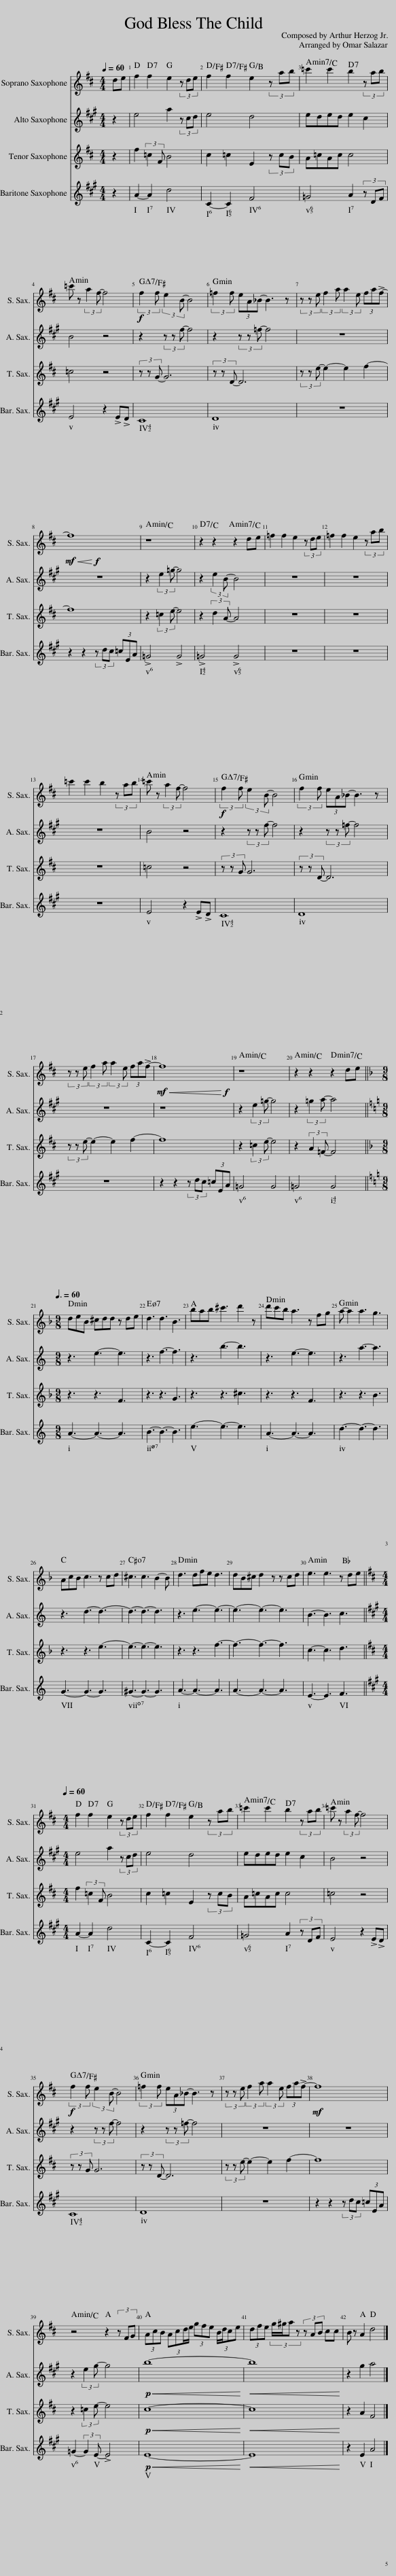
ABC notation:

X:1
%%score 1 2 3 4
L:1/8
Q:1/4=60
M:4/4
I:linebreak $
K:none
V:1 treble transpose=-2
V:2 treble transpose=-9
V:3 treble transpose=-14
V:4 treble transpose=-21
V:1
[K:D] de | f2 f2 e2 (3z de | f2 f2 e2 (3z ab | =c'2 c'2 b2 (3z ab |$ =c' z (3:2:2a2 f- f4 | %5
!f! (3:2:2f2 f (3:2:2e2 B- B4 | (3:2:2=f2 f (3eA_B- B3 z | (3z z e (3:2:2f2 a (3:2:2a2 e (3fa!>!f- |$!mf!!<(! f8!<)!!f! | z8 | %10
 z2 z2 z2 de | =f2 f2 e2 (3z de | =f2 f2 e2 (3z ab |$ =c'2 c'2 b2 (3z ab | =c' z (3:2:2a2 f- f4 | %15
!f! (3:2:2f2 f (3:2:2e2 B- B4 | (3:2:2f2 f (3eA_B- B3 z |$ (3z z e (3:2:2f2 a (3:2:2a2 e (3fa!>!f- |!mf!!<(! f8!<)!!f! | z8 | %20
 z2 z2 z2 de ||$[K:F][M:9/8][Q:3/8=60] deB ^cdd z de | d3 d3 B3 | bab ^c'3 d'2 z | d'c'b a3 z fg | %25
 a- a2 a3 g3 |$ AcB c3 z cd | ^c3 c3 B2- B | d3 dfe d3 | dB^c d2 z z cd | %30
 e3 e3 z de ||$[K:D][M:4/4][Q:1/4=60] f2 f2 e2 (3z de | f2 f2 e2 (3z ab | =c'2 c'2 b2 (3z ab | =c' z (3:2:2a2 f- f4 |$ %35
!f! (3:2:2f2 f (3:2:2e2 B- B4 | (3:2:2=f2 f (3eA_B- B3 z | (3z z e (3:2:2f2 a (3:2:2a2 e (3fa!>!f- |!mf! f8 |$ z4 z2 (3z FG | %40
 (3AcB (3:2:4Acd/e/ (3gfe (3:2:4B/d/ce | (3dfe (3:2:4g/^g/a z (3z AB cc | B z A2 d4 |] %43
V:2
[K:A] z2 | e4 a2 (3z cd | e4 d4 | eded e2 c2 |$ B4 z4 | %5
 z2 (3z z f- f4 | z2 (3z z =f- f4 | z8 |$ z8 | z2 (3:2:2e2 =g- g4 | %10
 z2 (3:2:2e2 B- B4 | z8 | z8 |$ z8 | B4 z4 | %15
 z2 (3z z f- f4 | z2 (3z z =f- f4 |$ z8 | z8 | z2 (3:2:2e2 =g- g4 | %20
 z2 (3:2:2=g2 a- a4 ||$[K:C][M:9/8] z3 e3- e3 | z3 f3- f3 | z3 b3- b3 | z3 e3- e3 | %25
 z3 a3- a3 |$ z3 d3- d3- | d3- d3- d3 | z3 e3- e3- | e3- e3- e3 | %30
 B3- B3 c3 ||$[K:A][M:4/4] e4 a2 (3z cd | e4 d4 | eded e2 c2 | B4 z4 |$ %35
 z2 (3z z f- f4 | z2 (3z z =f- f4 | z8 | z8 |$ z2 (3:2:2e2 g- g4 | %40
!p!!<(! b8-!<)! |!<(! b8!<)! | z2 g2 a4 |] %43
V:3
[K:D] z2 | f2 (3:2:2=c2 F B4 | c2 =c2 E2 (3z cB | A=cAc c4 |$ =c4 z4 | %5
 (3z z G- G6 | (3z z D- D6 | (3z z e- e2- e2 f2- |$ f8 | z2 (3:2:2=c2 e- e4 | %10
 z2 (3:2:2d2 A- A4 | z8 | z8 |$ z8 | =c4 z4 | %15
 (3z z G G6 | (3z z D- D6 |$ (3z z e- e2- e2 f2- | f8 | z2 (3:2:2=c2 e- e4 | %20
 z2 (3:2:2A2 =F- F4 ||$[K:F][M:9/8] z3 z3 F3 | z3 z3 G3 | z3 z3 ^c3 | z3 z3 F3 | %25
 z3 z3 B3 |$ z3 z3 e3- | e3- e3- e3 | z3 z3 f3- | f3- f3- f3 | %30
 c3- c3 d3 ||$[K:D][M:4/4] f2 (3:2:2=c2 F B4 | c2 =c2 E2 (3z cB | A=cAc c4 | =c4 z4 |$ %35
 (3z z G G6 | (3z z D- D6 | (3z z e- e2- e2 f2- | f8 |$ z2 (3:2:2=c2 e- e4 | %40
!p!!<(! c8-!<)! |!<(! c8!<)! | z2 A2 F4 |] %43
V:4
[K:A] z2 | A2- A2 d4 | C2- C2 F4 | =G4 A2 (3z DF |$ E4 z2 !>!E!>!D | %5
 C8 | D8 | z8 |$ z2 z2 (3z dc (3=cEA | !>!=G4 !>!G4 | %10
 !>!=G4 !>!G4 | z8 | z8 |$ z8 | E4 z2 !>!E!>!D | %15
 C8 | D8 |$ z8 | z2 z2 (3z dc (3=cEA | =G4 G4 | %20
 =G4 G4 ||$[K:C][M:9/8] A3- A3- A3 | B3- B3- B3 | e3- e3- e3 | A3- A3- A3 | %25
 d3- d3- d3 |$ G3- G3- G3 | ^G3- G3- G3 | A3- A3- A3 | A3- A3- A3 | %30
 E3- E3 F3 ||$[K:A][M:4/4] A2- A2 d4 | C2- C2 F4 | =G4 A2 (3z DF | E4 z2 !>!E!>!D |$ %35
 C8 | D8 | z8 | z2 z2 (3z dc (3=cEA |$ =G2- (3:2:2G2 E- !>!E4 | %40
!p!!<(! E8-!<)! |!<(! E8!<)! | z2 E2 A4 |] %43
